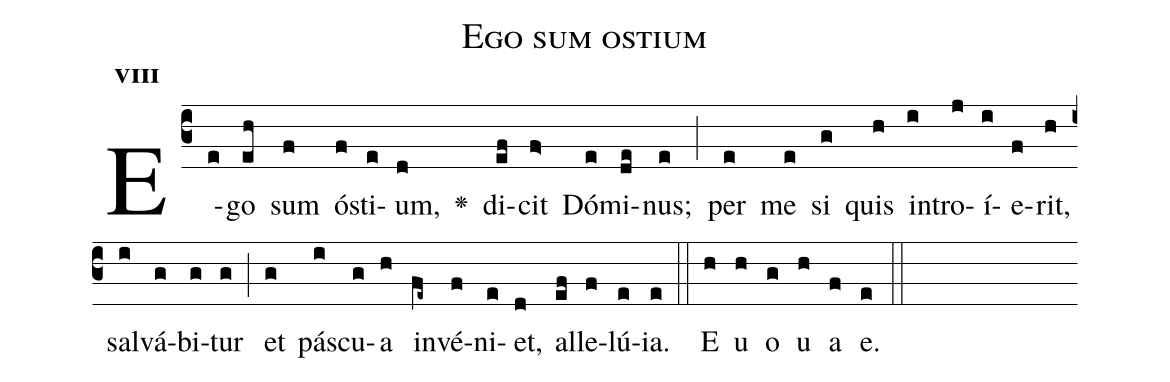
name:Ego sum ostium;
office-part:Antiphona;
mode:8;
%%
initial-style: 1;
name: Ego sum ostium
book: Antiphonae & Responsoria/Tomus II, p. 196;
occasion: Hebdomada IV Paschae Dominica;
office-part: Vesperae II Ant E;
user-notes: ;
commentary: ;
annotation: 8g;
centering-scheme: english;
fontsize: 12;
font: OFLSortsMillGoudy;
height: 11;
width: 4.5;
%%
(c3)E(e)go(eh) sum(f) ó(f)sti(e)um,(d) <v>\greheightstar</v>() di(ef)cit(f>) Dó(e)mi(de)nus;(e) (;) per(e) me(e) si(g) quis(h) in(i)tro(j)í(i)e(f)rit,(h) sal(i)vá(g)bi(g)tur(g) (;) et(g) pá(i)scu(g)a(h) in(fe~)vé(f)ni(e)et,(d) al(ef)le(f)lú(e)ia.(e) (::)
E(h) u(h) o(g) u(h) a(f) e.(e) (::)
